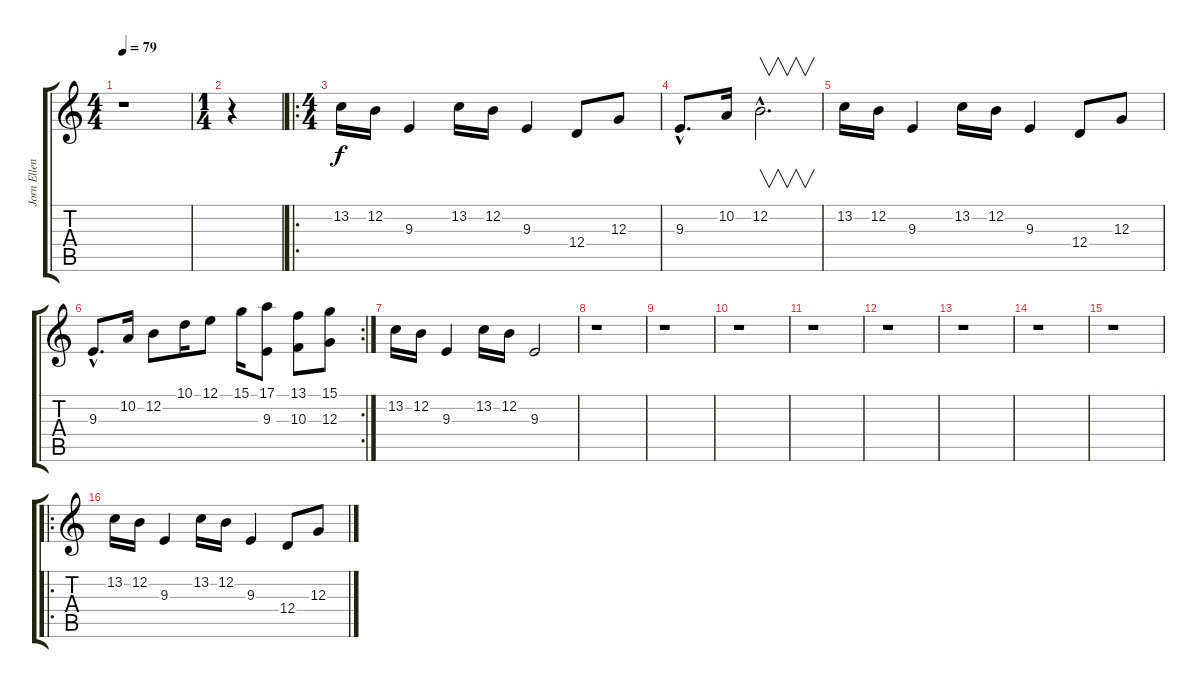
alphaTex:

\track ("Jorn Ellenbrock" "Jorn Ellen") {instrument acousticgrandpiano}
\staff {score tabs}
\tuning (E4 B3 G3 D3 A2 E2) {hide}
\ts (4 4)
\tempo 79
\clef g2
\ks c
r.1{dy f} |
\ts (1 4)
r.4 |
\ro
\ts (4 4)
13.2.16 12.2.16 9.3.4 13.2.16 12.2.16 9.3.4 12.4.8 12.3.8 |
9.3{hac}.8{d} 10.2.16 12.2{hac}.2{v d} |
13.2.16 12.2.16 9.3.4 13.2.16 12.2.16 9.3.4 12.4.8 12.3.8 |
\rc 2
9.3{hac}.8{d} 10.2.16 12.2.8 10.1.16 12.1.8 15.1.16 (17.1 9.3).8 (13.1 10.3).8 (15.1 12.3).8 |
13.2.16 12.2.16 9.3.4 13.2.16 12.2.16 9.3.2 |
r.1 |
r.1 |
r.1 |
r.1 |
r.1 |
r.1 |
r.1 |
r.1 |
\ro
13.2.16 12.2.16 9.3.4 13.2.16 12.2.16 9.3.4 12.4.8 12.3.8
